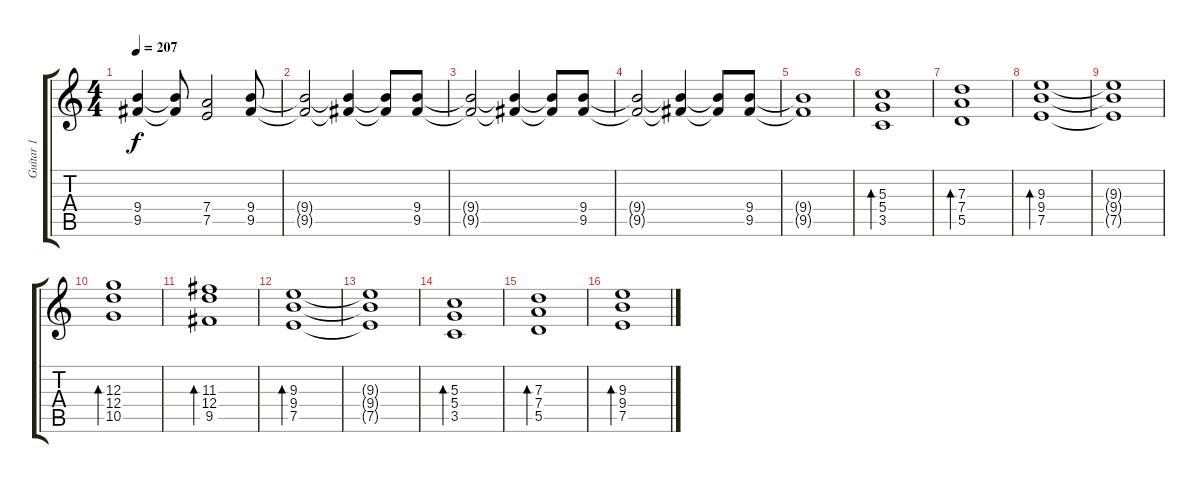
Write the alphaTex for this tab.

\track ("Guitar 1" "Guitar 1") {instrument distortionguitar}
\staff {score tabs}
\tuning (E4 B3 G3 D3 A2 E2) {hide}
\ts (4 4)
\tempo 207
\clef g2
\ks c
(9.4{t} 9.5{t}).4{dy f} (9.4{t} 9.5{t}).8 (7.4 7.5).2 (9.4 9.5).8 |
(9.4{t} 9.5{t}).2 (9.4{t} 9.5{t}).4 (9.4{t} 9.5{t}).8 (9.4 9.5).8 |
(9.4{t} 9.5{t}).2 (9.4{t} 9.5{t}).4 (9.4{t} 9.5{t}).8 (9.4 9.5).8 |
(9.4{t} 9.5{t}).2 (9.4{t} 9.5{t}).4 (9.4{t} 9.5{t}).8 (9.4 9.5).8 |
(9.4{t} 9.5{t}).1 |
(5.3 5.4 3.5).1{bd 120 volume 8} |
(7.3 7.4 5.5).1{bd 120} |
(9.3 9.4 7.5).1{bd 120} |
(9.3{t} 9.4{t} 7.5{t}).1 |
(12.3 12.4 10.5).1{bd 120} |
(11.3 12.4 9.5).1{bd 120} |
(9.3 9.4 7.5).1{bd 120} |
(9.3{t} 9.4{t} 7.5{t}).1 |
(5.3 5.4 3.5).1{bd 120} |
(7.3 7.4 5.5).1{bd 120} |
(9.3 9.4 7.5).1{bd 120}
